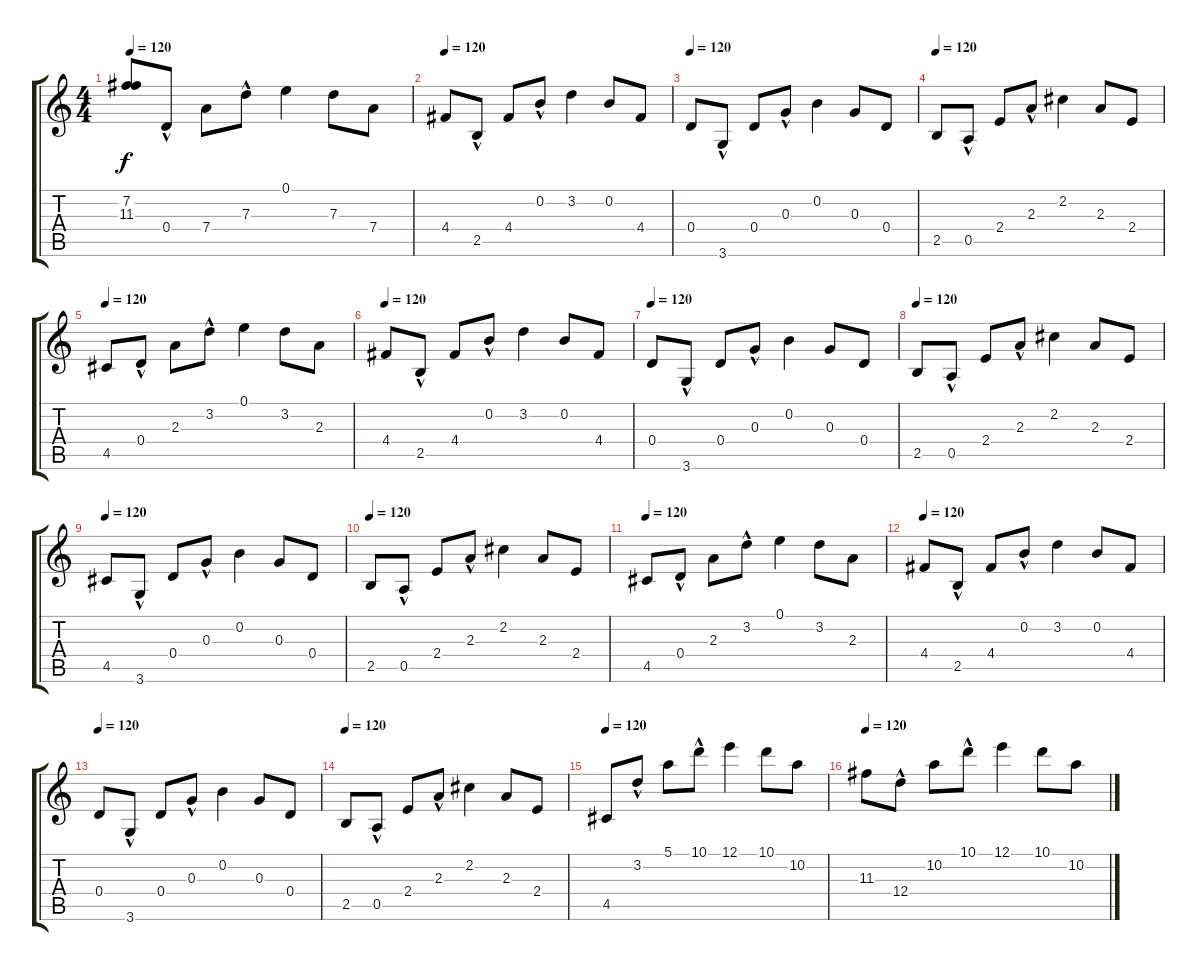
\track "" {instrument acousticguitarnylon}
\staff {score tabs}
\tuning (E4 B3 G3 D3 A2 E2) {hide}
\ts (4 4)
\tempo 120
\clef g2
\ks c
(7.2 11.3).8{dy f} 0.4{hac}.8 7.4.8 7.3{hac}.8 0.1.4 7.3.8 7.4.8 |
\tempo 120
4.4.8 2.5{hac}.8 4.4.8 0.2{hac}.8 3.2.4 0.2.8 4.4.8 |
\tempo 120
0.4.8 3.6{hac}.8 0.4.8 0.3{hac}.8 0.2.4 0.3.8 0.4.8 |
\tempo 120
2.5.8 0.5{hac}.8 2.4.8 2.3{hac}.8 2.2.4 2.3.8 2.4.8 |
\tempo 120
4.5.8 0.4{hac}.8 2.3.8 3.2{hac}.8 0.1.4 3.2.8 2.3.8 |
\tempo 120
4.4.8 2.5{hac}.8 4.4.8 0.2{hac}.8 3.2.4 0.2.8 4.4.8 |
\tempo 120
0.4.8 3.6{hac}.8 0.4.8 0.3{hac}.8 0.2.4 0.3.8 0.4.8 |
\tempo 120
2.5.8 0.5{hac}.8 2.4.8 2.3{hac}.8 2.2.4 2.3.8 2.4.8 |
\tempo 120
4.5.8 3.6{hac}.8 0.4.8 0.3{hac}.8 0.2.4 0.3.8 0.4.8 |
\tempo 120
2.5.8 0.5{hac}.8 2.4.8 2.3{hac}.8 2.2.4 2.3.8 2.4.8 |
\tempo 120
4.5.8 0.4{hac}.8 2.3.8 3.2{hac}.8 0.1.4 3.2.8 2.3.8 |
\tempo 120
4.4.8 2.5{hac}.8 4.4.8 0.2{hac}.8 3.2.4 0.2.8 4.4.8 |
\tempo 120
0.4.8 3.6{hac}.8 0.4.8 0.3{hac}.8 0.2.4 0.3.8 0.4.8 |
\tempo 120
2.5.8 0.5{hac}.8 2.4.8 2.3{hac}.8 2.2.4 2.3.8 2.4.8 |
\tempo 120
4.5.8 3.2{hac}.8 5.1.8 10.1{hac}.8 12.1.4 10.1.8 10.2.8 |
\tempo 120
11.3.8 12.4{hac}.8 10.2.8 10.1{hac}.8 12.1.4 10.1.8 10.2.8
